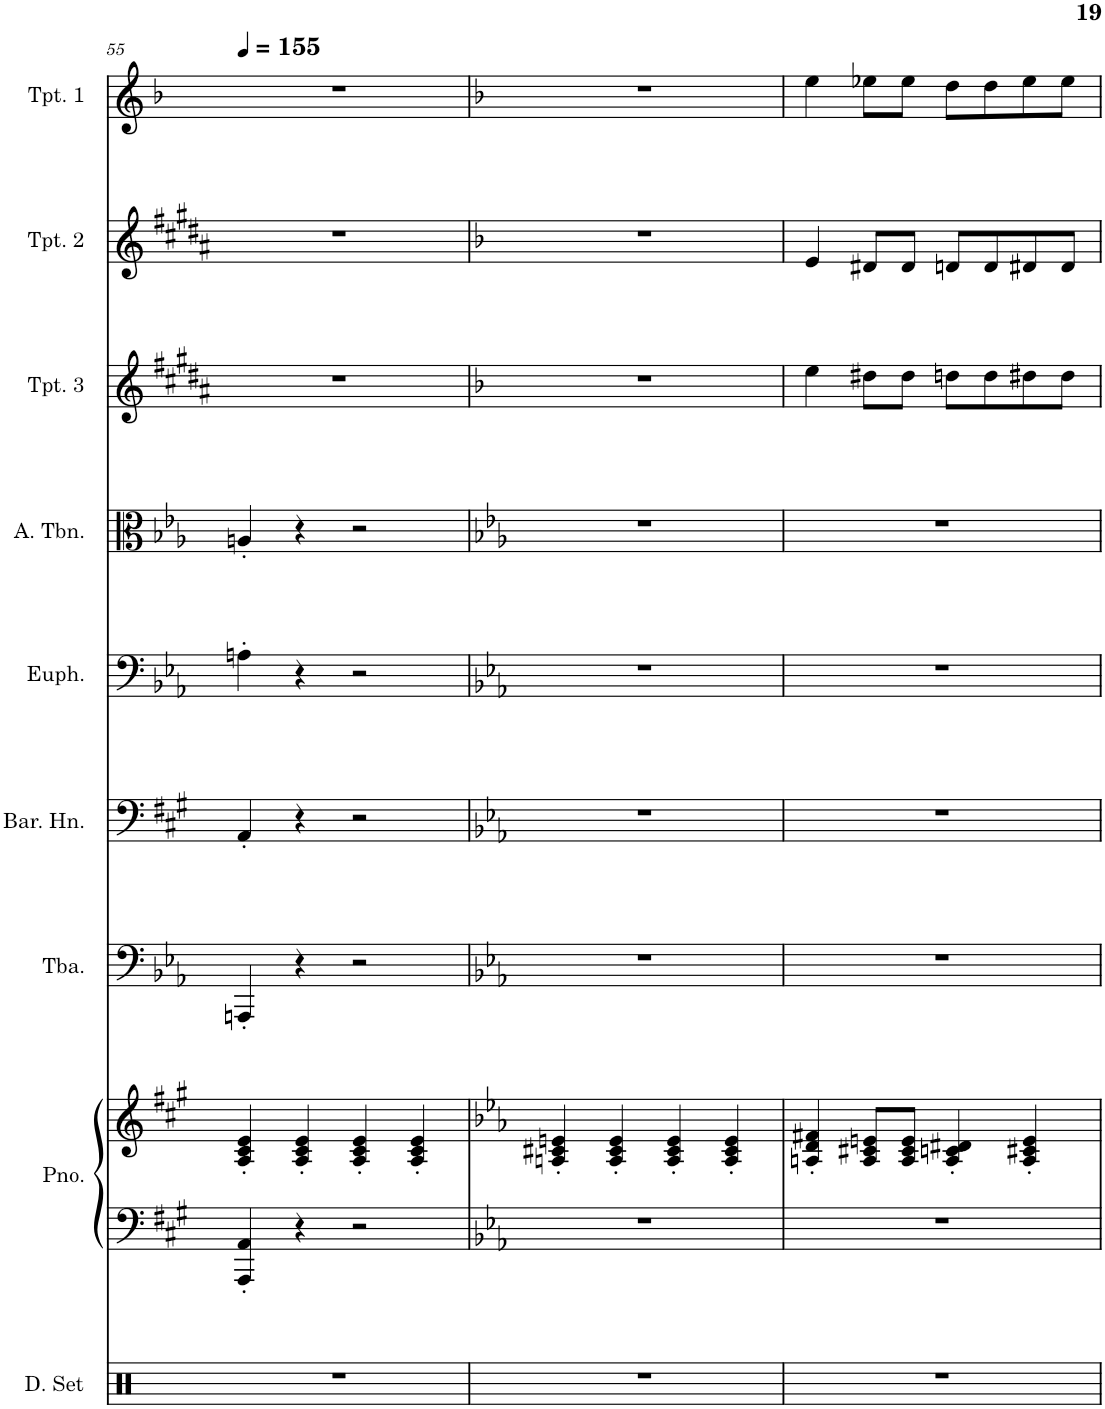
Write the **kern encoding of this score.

**kern	**kern	**kern	**kern	**kern	**kern	**kern	**kern	**kern	**kern
*part9	*part8	*part8	*part7	*part6	*part5	*part4	*part3	*part2	*part1
*staff10	*staff9	*staff8	*staff7	*staff6	*staff5	*staff4	*staff3	*staff2	*staff1
*I"Drumset	*I"Grand Piano	*	*I"Tuba	*I"Baritone Horn	*I"Euphonium	*I"Alto Trombone	*I"Trumpet 3	*I"Trumpet 2	*I"Trumpet 1
*I'D. Set	*I'Pno.	*	*I'Tba.	*I'Bar. Hn.	*I'Euph.	*I'A. Tbn.	*I'Tpt. 3	*I'Tpt. 2	*I'Tpt. 1
!!LO:PB:g=z
*clefX	*clefF4	*clefG2	*clefF4	*clefF4	*clefF4	*clefC3	*clefG2	*clefG2	*clefG2
*	*	*	*	*Trd4c7	*	*	*Trd1c2	*Trd1c2	*Trd1c2
*k[]	*k[f#c#g#]	*k[f#c#g#]	*k[b-e-a-]	*k[f#c#g#]	*k[b-e-a-]	*k[b-e-a-]	*k[f#c#g#d#a#]	*k[f#c#g#d#a#]	*k[b-]
*M4/4	*M4/4	*M4/4	*M4/4	*M4/4	*M4/4	*M4/4	*M4/4	*M4/4	*M4/4
*MM155	*MM155	*MM155	*MM155	*MM155	*MM155	*MM155	*MM155	*MM155	*MM155
=55	=55	=55	=55	=55	=55	=55	=55	=55	=55
1r	4AAA/' 4AA/'	4A/' 4c#/' 4e/'	4AAAn'/	4AA'/	4An'\	4An'/	1r	1r	1r
.	4r	4A/' 4c#/' 4e/'	4r	4r	4r	4r	.	.	.
.	2r	4A/' 4c#/' 4e/'	2r	2r	2r	2r	.	.	.
.	.	4A/' 4c#/' 4e/'	.	.	.	.	.	.	.
=56	=56	=56	=56	=56	=56	=56	=56	=56	=56
*	*k[b-e-a-]	*k[b-e-a-]	*k[b-e-a-]	*k[b-e-a-]	*k[b-e-a-]	*k[b-e-a-]	*k[b-]	*k[b-]	*k[b-]
1r	1r	4An/' 4c#X/' 4en/'	1r	1r	1r	1r	1r	1r	1r
.	.	4A/' 4c#/' 4e/'	.	.	.	.	.	.	.
.	.	4A/' 4c#/' 4e/'	.	.	.	.	.	.	.
.	.	4A/' 4c#/' 4e/'	.	.	.	.	.	.	.
=57	=57	=57	=57	=57	=57	=57	=57	=57	=57
1r	1r	4An/' 4d/' 4f#X/'	1r	1r	1r	1r	4ee\	4e/	4ee\
.	.	8A/ 8c#X/ 8en/L	.	.	.	.	8dd#X\L	8d#X/L	8ee-X\L
.	.	8A/ 8c#/ 8e/J	.	.	.	.	8dd#\J	8d#/J	8ee-\J
.	.	4A/' 4cn/' 4d#X/'	.	.	.	.	8ddn\L	8dn/L	8dd\L
.	.	.	.	.	.	.	8dd\	8d/	8dd\
.	.	4A/' 4c#X/' 4e/'	.	.	.	.	8dd#X\	8d#X/	8ee-\
.	.	.	.	.	.	.	8dd#\J	8d#/J	8ee-\J
=	=	=	=	=	=	=	=	=	=
*-	*-	*-	*-	*-	*-	*-	*-	*-	*-
